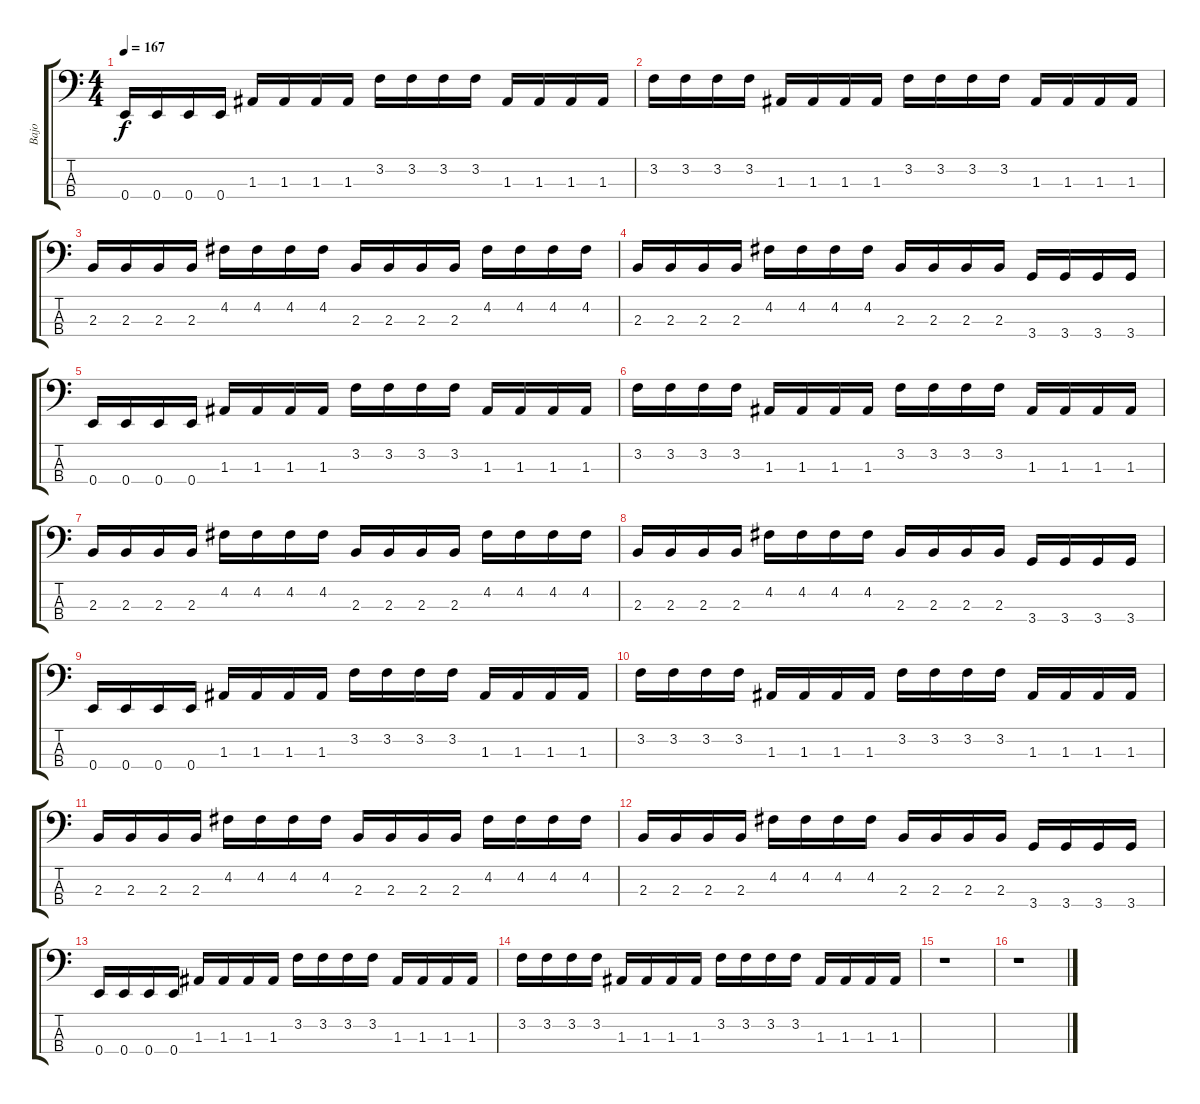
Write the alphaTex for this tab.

\track ("Bajo" "Bajo") {instrument electricbasspick}
\staff {score tabs}
\tuning (G2 D2 A1 E1) {hide}
\ts (4 4)
\tempo 167
\clef f4
\ks c
0.4.16{dy f} 0.4.16 0.4.16 0.4.16 1.3.16 1.3.16 1.3.16 1.3.16 3.2.16 3.2.16 3.2.16 3.2.16 1.3.16 1.3.16 1.3.16 1.3.16 |
3.2.16 3.2.16 3.2.16 3.2.16 1.3.16 1.3.16 1.3.16 1.3.16 3.2.16 3.2.16 3.2.16 3.2.16 1.3.16 1.3.16 1.3.16 1.3.16 |
2.3.16 2.3.16 2.3.16 2.3.16 4.2.16 4.2.16 4.2.16 4.2.16 2.3.16 2.3.16 2.3.16 2.3.16 4.2.16 4.2.16 4.2.16 4.2.16 |
2.3.16 2.3.16 2.3.16 2.3.16 4.2.16 4.2.16 4.2.16 4.2.16 2.3.16 2.3.16 2.3.16 2.3.16 3.4.16 3.4.16 3.4.16 3.4.16 |
0.4.16 0.4.16 0.4.16 0.4.16 1.3.16 1.3.16 1.3.16 1.3.16 3.2.16 3.2.16 3.2.16 3.2.16 1.3.16 1.3.16 1.3.16 1.3.16 |
3.2.16 3.2.16 3.2.16 3.2.16 1.3.16 1.3.16 1.3.16 1.3.16 3.2.16 3.2.16 3.2.16 3.2.16 1.3.16 1.3.16 1.3.16 1.3.16 |
2.3.16 2.3.16 2.3.16 2.3.16 4.2.16 4.2.16 4.2.16 4.2.16 2.3.16 2.3.16 2.3.16 2.3.16 4.2.16 4.2.16 4.2.16 4.2.16 |
2.3.16 2.3.16 2.3.16 2.3.16 4.2.16 4.2.16 4.2.16 4.2.16 2.3.16 2.3.16 2.3.16 2.3.16 3.4.16 3.4.16 3.4.16 3.4.16 |
0.4.16 0.4.16 0.4.16 0.4.16 1.3.16 1.3.16 1.3.16 1.3.16 3.2.16 3.2.16 3.2.16 3.2.16 1.3.16 1.3.16 1.3.16 1.3.16 |
3.2.16 3.2.16 3.2.16 3.2.16 1.3.16 1.3.16 1.3.16 1.3.16 3.2.16 3.2.16 3.2.16 3.2.16 1.3.16 1.3.16 1.3.16 1.3.16 |
2.3.16 2.3.16 2.3.16 2.3.16 4.2.16 4.2.16 4.2.16 4.2.16 2.3.16 2.3.16 2.3.16 2.3.16 4.2.16 4.2.16 4.2.16 4.2.16 |
2.3.16 2.3.16 2.3.16 2.3.16 4.2.16 4.2.16 4.2.16 4.2.16 2.3.16 2.3.16 2.3.16 2.3.16 3.4.16 3.4.16 3.4.16 3.4.16 |
0.4.16 0.4.16 0.4.16 0.4.16 1.3.16 1.3.16 1.3.16 1.3.16 3.2.16 3.2.16 3.2.16 3.2.16 1.3.16 1.3.16 1.3.16 1.3.16 |
3.2.16 3.2.16 3.2.16 3.2.16 1.3.16 1.3.16 1.3.16 1.3.16 3.2.16 3.2.16 3.2.16 3.2.16 1.3.16 1.3.16 1.3.16 1.3.16 |
r.1 |
r.1
